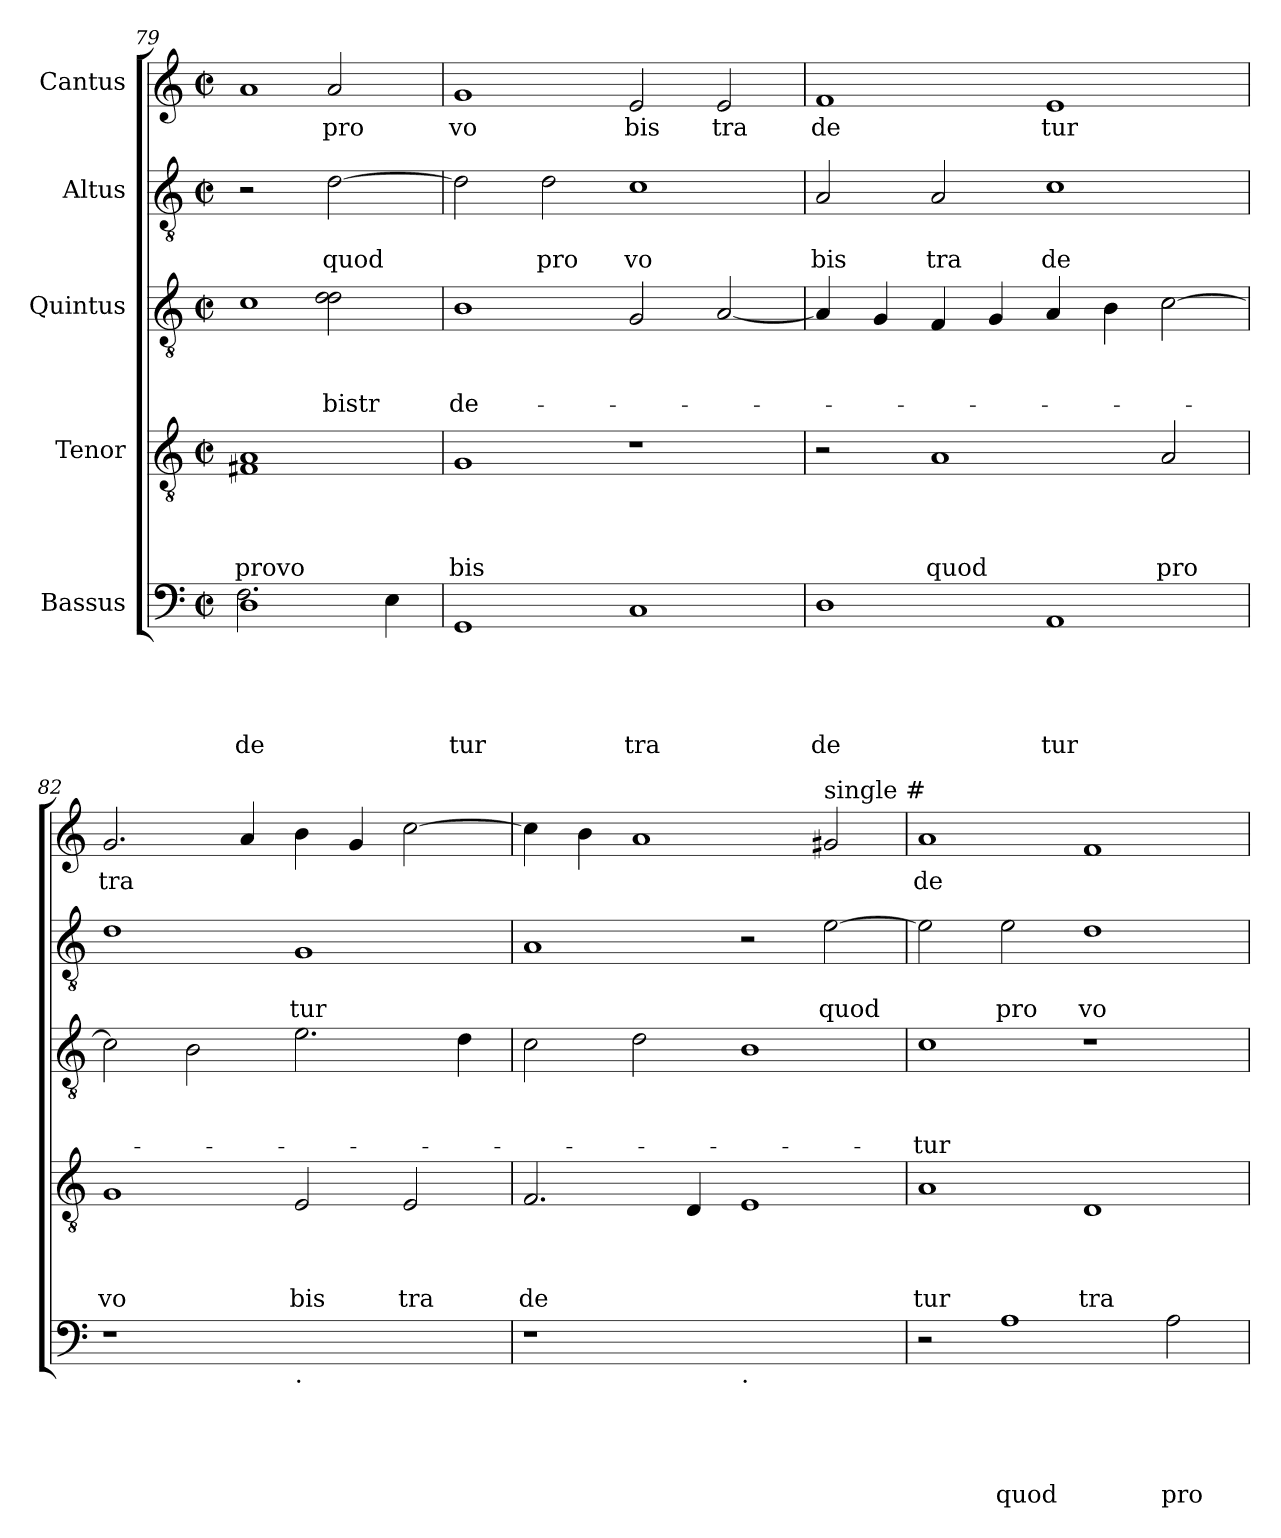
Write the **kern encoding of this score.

**kern	**text	**text	**text	**text	**text	**kern	**text	**text	**text	**text	**kern	**text	**text	**text	**kern	**text	**text	**kern	**text
*part5	*part5	*part5	*part5	*part5	*part5	*part4	*part4	*part4	*part4	*part4	*part3	*part3	*part3	*part3	*part2	*part2	*part2	*part1	*part1
*staff5	*staff5	*staff5	*staff5	*staff5	*staff5	*staff4	*staff4	*staff4	*staff4	*staff4	*staff3	*staff3	*staff3	*staff3	*staff2	*staff2	*staff2	*staff1	*staff1
*I"Bassus	*	*	*	*	*	*I"Tenor	*	*	*	*	*I"Quintus	*	*	*	*I"Altus	*	*	*I"Cantus	*
!!LO:LB:g=z
*clefF4	*	*	*	*	*	*clefGv2	*	*	*	*	*clefGv2	*	*	*	*clefGv2	*	*	*clefG2	*
*k[]	*	*	*	*	*	*k[]	*	*	*	*	*k[]	*	*	*	*k[]	*	*	*k[]	*
*C:	*	*	*	*	*	*C:	*	*	*	*	*C:	*	*	*	*C:	*	*	*C:	*
*M2/2	*	*	*	*	*	*M2/2	*	*	*	*	*M2/2	*	*	*	*M2/2	*	*	*M2/2	*
*met(c|)	*	*	*	*	*	*met(c|)	*	*	*	*	*met(c|)	*	*	*	*met(c|)	*	*	*met(c|)	*
=79	=79	=79	=79	=79	=79	=79	=79	=79	=79	=79	=79	=79	=79	=79	=79	=79	=79	=79	=79
*^	*	*	*	*	*	*	*	*	*	*	*	*	*	*	*	*	*	*	*
!	!	!	!	!	!	!LO:LY:b	!	!	!	!	!LO:LY:b	!	!	!	!	!	!	!	!	!
*	*	*	*	*	*	*	*	*	*	*	*	*^	*	*	*	*	*	*	*^	*
1D	2.F\	.	.	.	.	-de	1F#X 1A	.	.	.	provo	1c	2ryy	.	.	.	2r	.	.	1a	2ryy	.
!	!	!	!	!	!	!	!	!	!	!	!	!	!	!	!	!LO:LY:b	!	!	!LO:LY:b	!	!	!LO:LY:b
.	.	.	.	.	.	.	.	.	.	.	.	.	2d\ 2d\	.	.	bistr	[>2d\	.	quod	.	2a/	pro
.	4E\	.	.	.	.	.	.	.	.	.	.	.	.	.	.	.	.	.	.	.	.	.
*	*	*	*	*	*	*	*	*	*	*	*	*v	*v	*	*	*	*	*	*	*v	*v	*
=80	=80	=80	=80	=80	=80	=80	=80	=80	=80	=80	=80	=80	=80	=80	=80	=80	=80	=80	=80	=80
!	!	!	!	!	!	!LO:LY:b	!	!	!	!	!LO:LY:b	!	!	!	!LO:LY:b	!	!	!	!	!LO:LY:b
*v	*v	*	*	*	*	*	*	*	*	*	*	*	*	*	*	*	*	*	*	*
1GG	.	.	.	.	tur	1G	.	.	.	bis	1B	.	.	de-	2d\]	.	.	1g	vo
!	!	!	!	!	!	!	!	!	!	!	!	!	!	!	!	!	!LO:LY:b	!	!
.	.	.	.	.	.	.	.	.	.	.	.	.	.	.	2d\	.	pro	.	.
!	!	!	!	!	!LO:LY:b	!	!	!	!	!	!	!	!	!	!	!	!LO:LY:b	!	!LO:LY:b
1C	.	.	.	.	tra	1r	.	.	.	.	2G/	.	.	.	1c	.	vo	2e/	bis
!	!	!	!	!	!	!	!	!	!	!	!	!	!	!	!	!	!	!	!LO:LY:b
.	.	.	.	.	.	.	.	.	.	.	[<2A/	.	.	.	.	.	.	2e/	tra
=81	=81	=81	=81	=81	=81	=81	=81	=81	=81	=81	=81	=81	=81	=81	=81	=81	=81	=81	=81
!	!	!	!	!	!LO:LY:b	!	!	!	!	!	!	!	!	!	!	!	!LO:LY:b	!	!LO:LY:b
1D	.	.	.	.	de	2r	.	.	.	.	4A/]	.	.	.	2A/	.	bis	1f	de
.	.	.	.	.	.	.	.	.	.	.	4G/	.	.	.	.	.	.	.	.
!	!	!	!	!	!	!	!	!	!	!LO:LY:b	!	!	!	!	!	!	!LO:LY:b	!	!
.	.	.	.	.	.	1A	.	.	.	quod	4F/	.	.	.	2A/	.	tra	.	.
.	.	.	.	.	.	.	.	.	.	.	4G/	.	.	.	.	.	.	.	.
!	!	!	!	!	!LO:LY:b	!	!	!	!	!	!	!	!	!	!	!	!LO:LY:b	!	!LO:LY:b
1AA	.	.	.	.	tur	.	.	.	.	.	4A/	.	.	.	1c	.	de	1e	tur
.	.	.	.	.	.	.	.	.	.	.	4B\	.	.	.	.	.	.	.	.
!	!	!	!	!	!	!	!	!	!	!LO:LY:b	!	!	!	!	!	!	!	!	!
.	.	.	.	.	.	2A/	.	.	.	pro	[>2c\	.	.	.	.	.	.	.	.
=82	=82	=82	=82	=82	=82	=82	=82	=82	=82	=82	=82	=82	=82	=82	=82	=82	=82	=82	=82
!	!	!	!	!	!	!	!	!	!	!LO:LY:b	!	!	!	!	!	!	!	!	!LO:LY:b
1r	.	.	.	.	.	1G	.	.	.	vo	2c\]	.	.	.	1d	.	.	2.g/	tra
.	.	.	.	.	.	.	.	.	.	.	2B\	.	.	.	.	.	.	.	.
.	.	.	.	.	.	.	.	.	.	.	.	.	.	.	.	.	.	4a/	.
!LO:TX:b:t=.	!	!	!	!	!	!	!	!	!	!	!	!	!	!	!	!	!	!	!
!	!	!	!	!	!	!	!	!	!	!LO:LY:b	!	!	!	!	!	!	!LO:LY:b	!	!
1ryy	.	.	.	.	.	2E/	.	.	.	bis	2.e\	.	.	.	1G	.	tur	4b\	.
.	.	.	.	.	.	.	.	.	.	.	.	.	.	.	.	.	.	4g/	.
!	!	!	!	!	!	!	!	!	!	!LO:LY:b	!	!	!	!	!	!	!	!	!
.	.	.	.	.	.	2E/	.	.	.	tra	.	.	.	.	.	.	.	[>2cc\	.
.	.	.	.	.	.	.	.	.	.	.	4d\	.	.	.	.	.	.	.	.
=83	=83	=83	=83	=83	=83	=83	=83	=83	=83	=83	=83	=83	=83	=83	=83	=83	=83	=83	=83
!	!	!	!	!	!	!	!	!	!	!LO:LY:b	!	!	!	!	!	!	!	!	!
1r	.	.	.	.	.	2.F/	.	.	.	de	2c\	.	.	.	1A	.	.	4cc\]	.
.	.	.	.	.	.	.	.	.	.	.	.	.	.	.	.	.	.	4b\	.
.	.	.	.	.	.	.	.	.	.	.	2d\	.	.	.	.	.	.	1a	.
.	.	.	.	.	.	4D/	.	.	.	.	.	.	.	.	.	.	.	.	.
!LO:TX:b:t=.	!	!	!	!	!	!	!	!	!	!	!	!	!	!	!	!	!	!	!
1ryy	.	.	.	.	.	1E	.	.	.	.	1B	.	.	.	2r	.	.	.	.
!	!	!	!	!	!	!	!	!	!	!	!	!	!	!	!	!	!	!LO:TX:a:t=single #	!
!	!	!	!	!	!	!	!	!	!	!	!	!	!	!	!	!	!LO:LY:b	!	!
.	.	.	.	.	.	.	.	.	.	.	.	.	.	.	[>2e\	.	quod	2g#/	.
=84	=84	=84	=84	=84	=84	=84	=84	=84	=84	=84	=84	=84	=84	=84	=84	=84	=84	=84	=84
!	!	!	!	!	!	!	!	!	!	!LO:LY:b	!	!	!	!LO:LY:b	!	!	!	!	!LO:LY:b
2r	.	.	.	.	.	1A	.	.	.	tur	1c	.	.	-tur	2e\]	.	.	1a	de
!	!	!	!	!	!LO:LY:b	!	!	!	!	!	!	!	!	!	!	!	!LO:LY:b	!	!
1A	.	.	.	.	quod	.	.	.	.	.	.	.	.	.	2e\	.	pro	.	.
!	!	!	!	!	!	!	!	!	!	!LO:LY:b	!	!	!	!	!	!	!LO:LY:b	!	!
.	.	.	.	.	.	1D	.	.	.	tra	1r	.	.	.	1d	.	vo	1f	.
!	!	!	!	!	!LO:LY:b	!	!	!	!	!	!	!	!	!	!	!	!	!	!
2A\	.	.	.	.	pro	.	.	.	.	.	.	.	.	.	.	.	.	.	.
=	=	=	=	=	=	=	=	=	=	=	=	=	=	=	=	=	=	=	=
*-	*-	*-	*-	*-	*-	*-	*-	*-	*-	*-	*-	*-	*-	*-	*-	*-	*-	*-	*-
